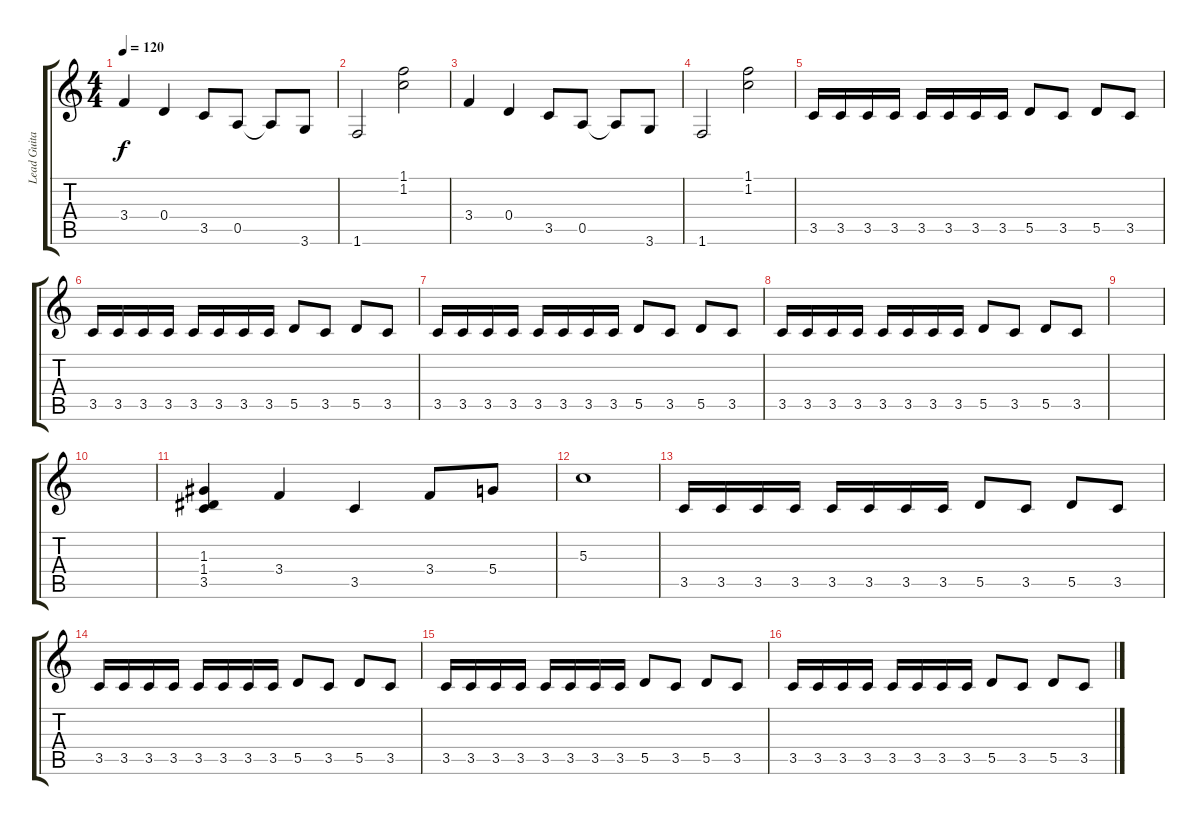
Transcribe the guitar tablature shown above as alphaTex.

\track ("Lead Guitar" "Lead Guita") {instrument distortionguitar}
\staff {score tabs}
\tuning (E4 B3 G3 D3 A2 E2) {hide}
\ts (4 4)
\tempo 120
\clef g2
\ks c
3.4.4{dy f instrument distortionguitar} 0.4.4 3.5.8 0.5.8 0.5{t}.8 3.6.8 |
1.6.2 (1.1 1.2).2 |
3.4.4 0.4.4 3.5.8 0.5.8 0.5{t}.8 3.6.8 |
1.6.2 (1.1 1.2).2 |
3.5.16 3.5.16 3.5.16 3.5.16 3.5.16 3.5.16 3.5.16 3.5.16 5.5.8 3.5.8 5.5.8 3.5.8 |
3.5.16 3.5.16 3.5.16 3.5.16 3.5.16 3.5.16 3.5.16 3.5.16 5.5.8 3.5.8 5.5.8 3.5.8 |
3.5.16 3.5.16 3.5.16 3.5.16 3.5.16 3.5.16 3.5.16 3.5.16 5.5.8 3.5.8 5.5.8 3.5.8 |
3.5.16 3.5.16 3.5.16 3.5.16 3.5.16 3.5.16 3.5.16 3.5.16 5.5.8 3.5.8 5.5.8 3.5.8 |
|
|
(1.3 1.4 3.5).4 3.4.4 3.5.4 3.4.8 5.4.8 |
5.3.1 |
3.5.16 3.5.16 3.5.16 3.5.16 3.5.16 3.5.16 3.5.16 3.5.16 5.5.8 3.5.8 5.5.8 3.5.8 |
3.5.16 3.5.16 3.5.16 3.5.16 3.5.16 3.5.16 3.5.16 3.5.16 5.5.8 3.5.8 5.5.8 3.5.8 |
3.5.16 3.5.16 3.5.16 3.5.16 3.5.16 3.5.16 3.5.16 3.5.16 5.5.8 3.5.8 5.5.8 3.5.8 |
3.5.16 3.5.16 3.5.16 3.5.16 3.5.16 3.5.16 3.5.16 3.5.16 5.5.8 3.5.8 5.5.8 3.5.8
